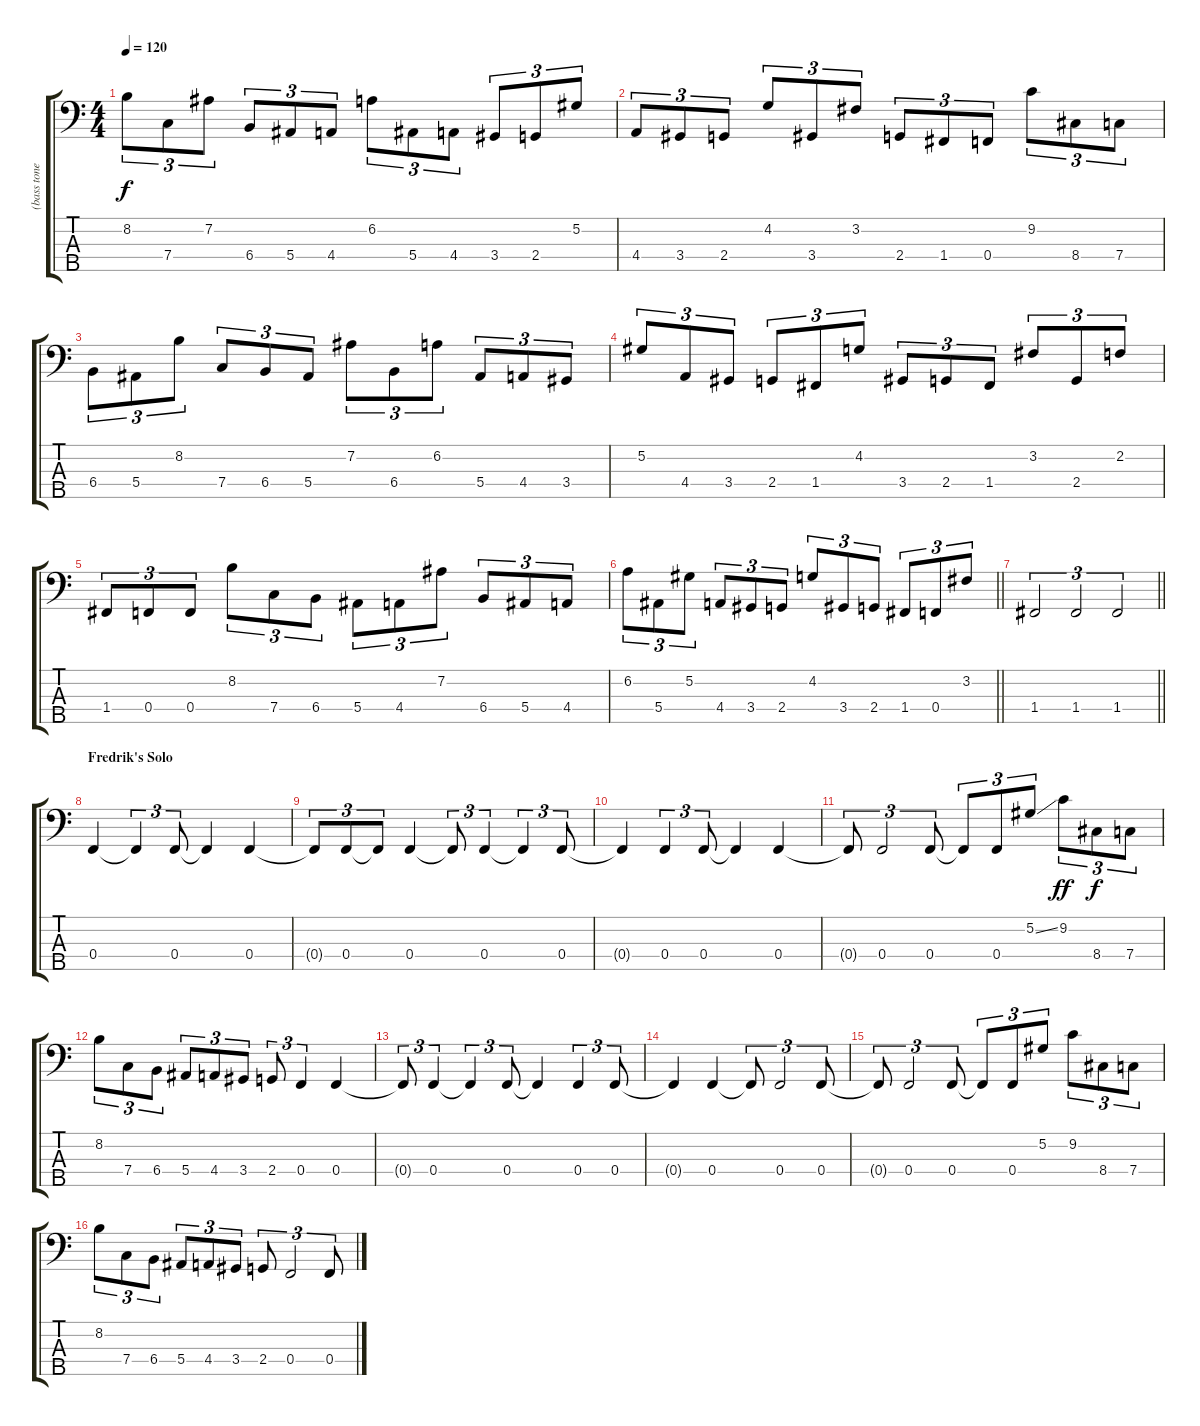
\track ("(bass tone)" "(bass tone") {instrument electricbasspick}
\staff {score tabs}
\tuning (Ab2 Eb2 Bb1 F1 C1) {hide}
\ts (4 4)
\tempo 120
\clef f4
\ks c
8.2.8{tu (3 2) dy f} 7.4.8{tu (3 2)} 7.2.8{tu (3 2)} 6.4.8{tu (3 2)} 5.4.8{tu (3 2)} 4.4.8{tu (3 2)} 6.2.8{tu (3 2)} 5.4.8{tu (3 2)} 4.4.8{tu (3 2)} 3.4.8{tu (3 2)} 2.4.8{tu (3 2)} 5.2.8{tu (3 2)} |
4.4.8{tu (3 2)} 3.4.8{tu (3 2)} 2.4.8{tu (3 2)} 4.2.8{tu (3 2)} 3.4.8{tu (3 2)} 3.2.8{tu (3 2)} 2.4.8{tu (3 2)} 1.4.8{tu (3 2)} 0.4.8{tu (3 2)} 9.2.8{tu (3 2)} 8.4.8{tu (3 2)} 7.4.8{tu (3 2)} |
6.4.8{tu (3 2)} 5.4.8{tu (3 2)} 8.2.8{tu (3 2)} 7.4.8{tu (3 2)} 6.4.8{tu (3 2)} 5.4.8{tu (3 2)} 7.2.8{tu (3 2)} 6.4.8{tu (3 2)} 6.2.8{tu (3 2)} 5.4.8{tu (3 2)} 4.4.8{tu (3 2)} 3.4.8{tu (3 2)} |
5.2.8{tu (3 2)} 4.4.8{tu (3 2)} 3.4.8{tu (3 2)} 2.4.8{tu (3 2)} 1.4.8{tu (3 2)} 4.2.8{tu (3 2)} 3.4.8{tu (3 2)} 2.4.8{tu (3 2)} 1.4.8{tu (3 2)} 3.2.8{tu (3 2)} 2.4.8{tu (3 2)} 2.2.8{tu (3 2)} |
1.4.8{tu (3 2)} 0.4.8{tu (3 2)} 0.4.8{tu (3 2)} 8.2.8{tu (3 2)} 7.4.8{tu (3 2)} 6.4.8{tu (3 2)} 5.4.8{tu (3 2)} 4.4.8{tu (3 2)} 7.2.8{tu (3 2)} 6.4.8{tu (3 2)} 5.4.8{tu (3 2)} 4.4.8{tu (3 2)} |
\barLineRight lightlight
6.2.8{tu (3 2)} 5.4.8{tu (3 2)} 5.2.8{tu (3 2)} 4.4.8{tu (3 2)} 3.4.8{tu (3 2)} 2.4.8{tu (3 2)} 4.2.8{tu (3 2)} 3.4.8{tu (3 2)} 2.4.8{tu (3 2)} 1.4.8{tu (3 2)} 0.4.8{tu (3 2)} 3.2.8{tu (3 2)} |
\barLineRight lightlight
1.4.2{tu (3 2)} 1.4.2{tu (3 2)} 1.4.2{tu (3 2)} |
\section ("" "Fredrik's Solo")
0.4.4 0.4{t}.4{tu (3 2)} 0.4.8{tu (3 2)} 0.4{t}.4 0.4.4 |
0.4{t}.8{tu (3 2)} 0.4.8{tu (3 2)} 0.4{t}.8{tu (3 2)} 0.4.4 0.4{t}.8{tu (3 2)} 0.4.4{tu (3 2)} 0.4{t}.4{tu (3 2)} 0.4.8{tu (3 2)} |
0.4{t}.4 0.4.4{tu (3 2)} 0.4.8{tu (3 2)} 0.4{t}.4 0.4.4 |
0.4{t}.8{tu (3 2)} 0.4.2{tu (3 2)} 0.4.8{tu (3 2)} 0.4{t}.8{tu (3 2)} 0.4.8{tu (3 2)} 5.2{ss}.8{tu (3 2)} 9.2.8{tu (3 2) dy ff} 8.4.8{tu (3 2) dy f} 7.4.8{tu (3 2)} |
8.2.8{tu (3 2)} 7.4.8{tu (3 2)} 6.4.8{tu (3 2)} 5.4.8{tu (3 2)} 4.4.8{tu (3 2)} 3.4.8{tu (3 2)} 2.4.8{tu (3 2)} 0.4.4{tu (3 2)} 0.4.4 |
0.4{t}.8{tu (3 2)} 0.4.4{tu (3 2)} 0.4{t}.4{tu (3 2)} 0.4.8{tu (3 2)} 0.4{t}.4 0.4.4{tu (3 2)} 0.4.8{tu (3 2)} |
0.4{t}.4 0.4.4 0.4{t}.8{tu (3 2)} 0.4.2{tu (3 2)} 0.4.8{tu (3 2)} |
0.4{t}.8{tu (3 2)} 0.4.2{tu (3 2)} 0.4.8{tu (3 2)} 0.4{t}.8{tu (3 2)} 0.4.8{tu (3 2)} 5.2.8{tu (3 2)} 9.2.8{tu (3 2)} 8.4.8{tu (3 2)} 7.4.8{tu (3 2)} |
8.2.8{tu (3 2)} 7.4.8{tu (3 2)} 6.4.8{tu (3 2)} 5.4.8{tu (3 2)} 4.4.8{tu (3 2)} 3.4.8{tu (3 2)} 2.4.8{tu (3 2)} 0.4.2{tu (3 2)} 0.4.8{tu (3 2)}
